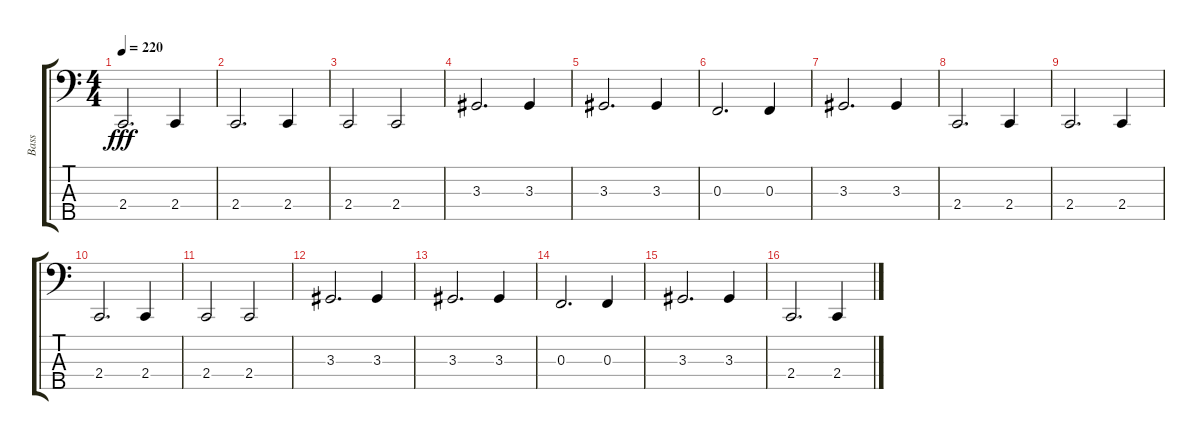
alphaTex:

\track ("Bass" "Bass") {instrument electricbassfinger}
\staff {score tabs}
\tuning (Eb2 Bb1 F1 Bb0 G0) {hide}
\ts (4 4)
\tempo 220
\clef f4
\ks c
2.4.2{d dy fff} 2.4.4 |
2.4.2{d} 2.4.4 |
2.4.2 2.4.2 |
3.3.2{d} 3.3.4 |
3.3.2{d} 3.3.4 |
0.3.2{d} 0.3.4 |
3.3.2{d} 3.3.4 |
2.4.2{d} 2.4.4 |
2.4.2{d} 2.4.4 |
2.4.2{d} 2.4.4 |
2.4.2 2.4.2 |
3.3.2{d} 3.3.4 |
3.3.2{d} 3.3.4 |
0.3.2{d} 0.3.4 |
3.3.2{d} 3.3.4 |
2.4.2{d} 2.4.4
